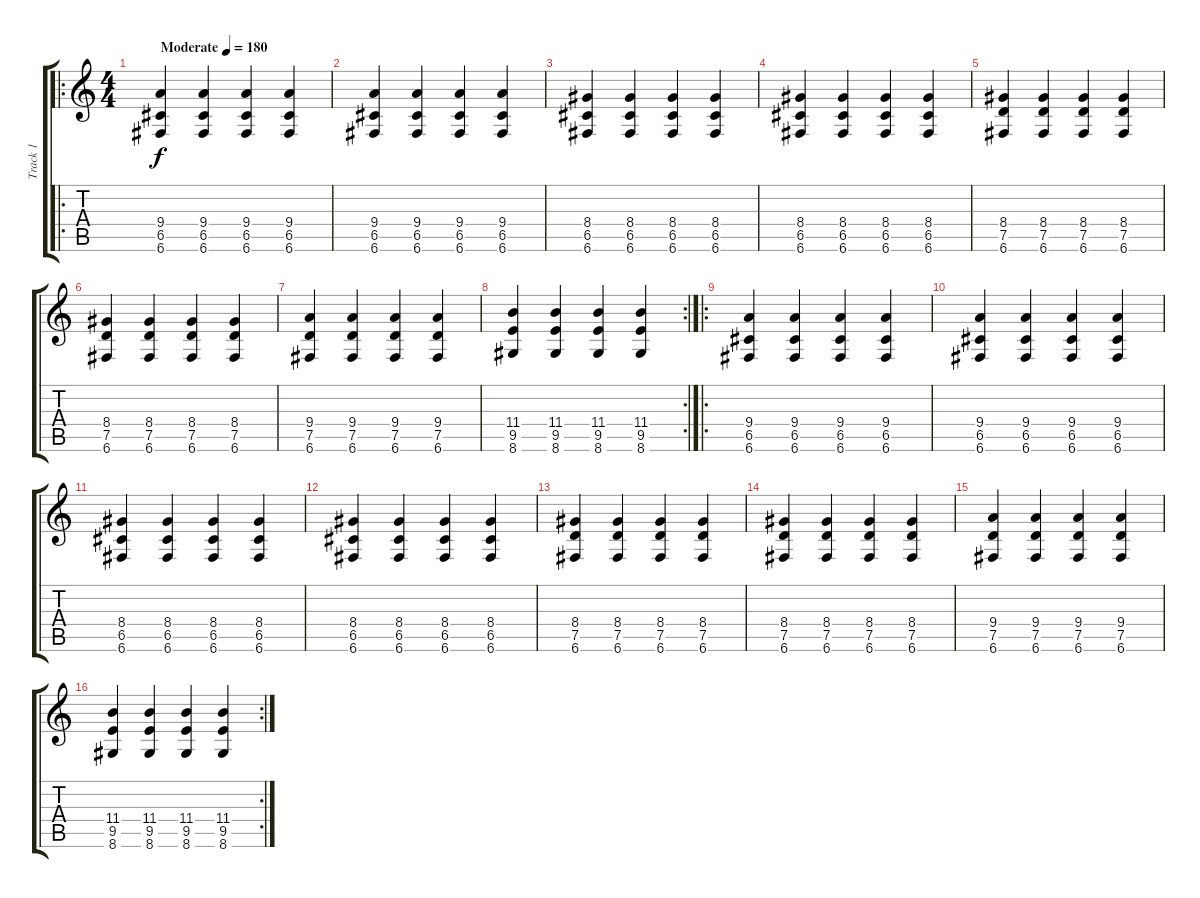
\track ("Track 1" "Track 1") {instrument distortionguitar}
\staff {score tabs}
\tuning (D4 A3 F3 C3 G2 C2) {hide}
\ro
\ts (4 4)
\tempo (180 "Moderate")
\clef g2
\ks c
(9.4 6.5 6.6).4{dy f instrument distortionguitar} (9.4 6.5 6.6).4 (9.4 6.5 6.6).4 (9.4 6.5 6.6).4 |
(9.4 6.5 6.6).4 (9.4 6.5 6.6).4 (9.4 6.5 6.6).4 (9.4 6.5 6.6).4 |
(8.4 6.5 6.6).4 (8.4 6.5 6.6).4 (8.4 6.5 6.6).4 (8.4 6.5 6.6).4 |
(8.4 6.5 6.6).4 (8.4 6.5 6.6).4 (8.4 6.5 6.6).4 (8.4 6.5 6.6).4 |
(8.4 7.5 6.6).4 (8.4 7.5 6.6).4 (8.4 7.5 6.6).4 (8.4 7.5 6.6).4 |
(8.4 7.5 6.6).4 (8.4 7.5 6.6).4 (8.4 7.5 6.6).4 (8.4 7.5 6.6).4 |
(9.4 7.5 6.6).4 (9.4 7.5 6.6).4 (9.4 7.5 6.6).4 (9.4 7.5 6.6).4 |
\rc 2
(11.4 9.5 8.6).4 (11.4 9.5 8.6).4 (11.4 9.5 8.6).4 (11.4 9.5 8.6).4 |
\ro
(9.4 6.5 6.6).4 (9.4 6.5 6.6).4 (9.4 6.5 6.6).4 (9.4 6.5 6.6).4 |
(9.4 6.5 6.6).4 (9.4 6.5 6.6).4 (9.4 6.5 6.6).4 (9.4 6.5 6.6).4 |
(8.4 6.5 6.6).4 (8.4 6.5 6.6).4 (8.4 6.5 6.6).4 (8.4 6.5 6.6).4 |
(8.4 6.5 6.6).4 (8.4 6.5 6.6).4 (8.4 6.5 6.6).4 (8.4 6.5 6.6).4 |
(8.4 7.5 6.6).4 (8.4 7.5 6.6).4 (8.4 7.5 6.6).4 (8.4 7.5 6.6).4 |
(8.4 7.5 6.6).4 (8.4 7.5 6.6).4 (8.4 7.5 6.6).4 (8.4 7.5 6.6).4 |
(9.4 7.5 6.6).4 (9.4 7.5 6.6).4 (9.4 7.5 6.6).4 (9.4 7.5 6.6).4 |
\rc 2
(11.4 9.5 8.6).4 (11.4 9.5 8.6).4 (11.4 9.5 8.6).4 (11.4 9.5 8.6).4
